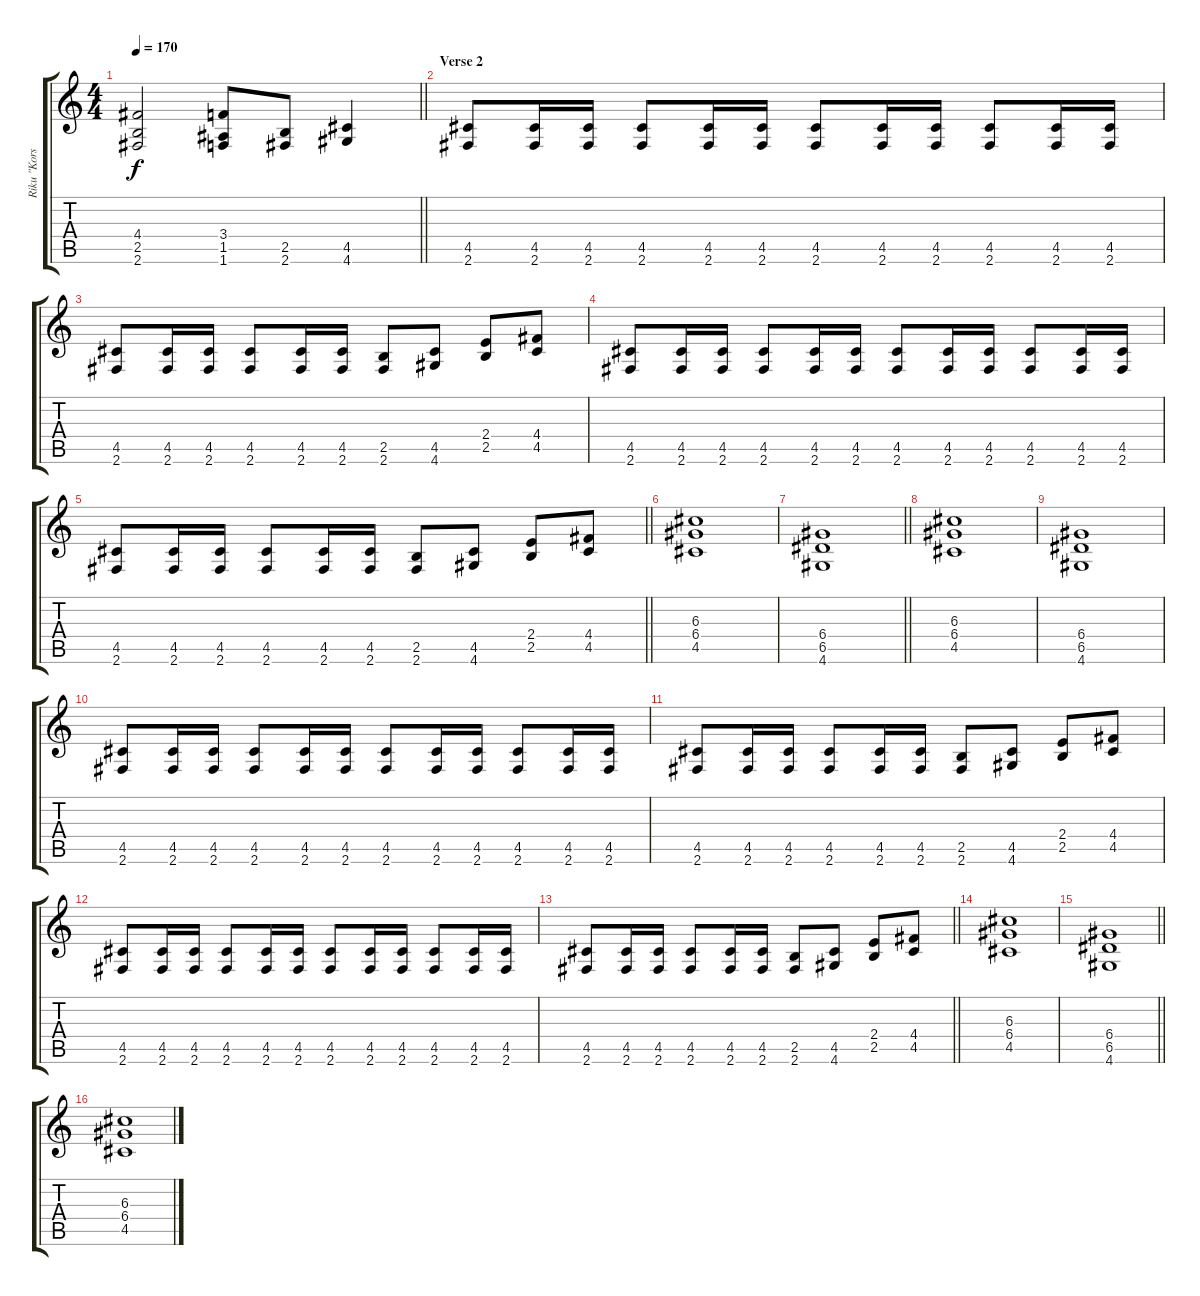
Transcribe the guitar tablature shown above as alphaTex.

\track ("Riku \"Korsberg\" Kukkonen" "Riku \"Kors") {instrument distortionguitar}
\staff {score tabs}
\tuning (E4 B3 G3 D3 A2 E2) {hide}
\ts (4 4)
\tempo 170
\clef g2
\barLineRight lightlight
\ks c
(4.4 2.5 2.6).2{dy f} (3.4 1.5 1.6).8 (2.5 2.6).8 (4.5 4.6).4 |
\section ("" "Verse 2")
(4.5 2.6).8 (4.5 2.6).16 (4.5 2.6).16 (4.5 2.6).8 (4.5 2.6).16 (4.5 2.6).16 (4.5 2.6).8 (4.5 2.6).16 (4.5 2.6).16 (4.5 2.6).8 (4.5 2.6).16 (4.5 2.6).16 |
(4.5 2.6).8 (4.5 2.6).16 (4.5 2.6).16 (4.5 2.6).8 (4.5 2.6).16 (4.5 2.6).16 (2.5 2.6).8 (4.5 4.6).8 (2.4 2.5).8 (4.4 4.5).8 |
(4.5 2.6).8 (4.5 2.6).16 (4.5 2.6).16 (4.5 2.6).8 (4.5 2.6).16 (4.5 2.6).16 (4.5 2.6).8 (4.5 2.6).16 (4.5 2.6).16 (4.5 2.6).8 (4.5 2.6).16 (4.5 2.6).16 |
\barLineRight lightlight
(4.5 2.6).8 (4.5 2.6).16 (4.5 2.6).16 (4.5 2.6).8 (4.5 2.6).16 (4.5 2.6).16 (2.5 2.6).8 (4.5 4.6).8 (2.4 2.5).8 (4.4 4.5).8 |
(6.3 6.4 4.5).1 |
\barLineRight lightlight
(6.4 6.5 4.6).1 |
(6.3 6.4 4.5).1 |
(6.4 6.5 4.6).1 |
(4.5 2.6).8 (4.5 2.6).16 (4.5 2.6).16 (4.5 2.6).8 (4.5 2.6).16 (4.5 2.6).16 (4.5 2.6).8 (4.5 2.6).16 (4.5 2.6).16 (4.5 2.6).8 (4.5 2.6).16 (4.5 2.6).16 |
(4.5 2.6).8 (4.5 2.6).16 (4.5 2.6).16 (4.5 2.6).8 (4.5 2.6).16 (4.5 2.6).16 (2.5 2.6).8 (4.5 4.6).8 (2.4 2.5).8 (4.4 4.5).8 |
(4.5 2.6).8 (4.5 2.6).16 (4.5 2.6).16 (4.5 2.6).8 (4.5 2.6).16 (4.5 2.6).16 (4.5 2.6).8 (4.5 2.6).16 (4.5 2.6).16 (4.5 2.6).8 (4.5 2.6).16 (4.5 2.6).16 |
\barLineRight lightlight
(4.5 2.6).8 (4.5 2.6).16 (4.5 2.6).16 (4.5 2.6).8 (4.5 2.6).16 (4.5 2.6).16 (2.5 2.6).8 (4.5 4.6).8 (2.4 2.5).8 (4.4 4.5).8 |
(6.3 6.4 4.5).1 |
\barLineRight lightlight
(6.4 6.5 4.6).1 |
(6.3 6.4 4.5).1
